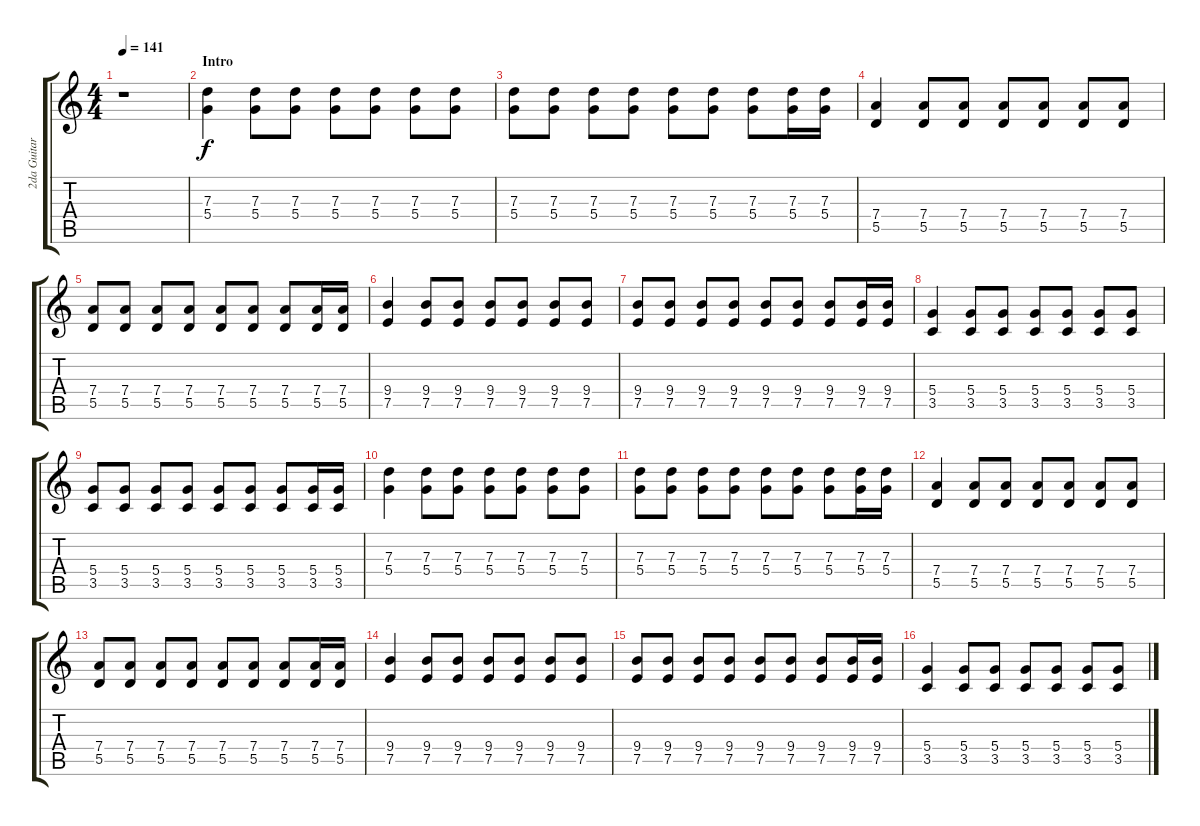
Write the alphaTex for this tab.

\track ("2da Guitarra" "2da Guitar") {instrument distortionguitar}
\staff {score tabs}
\tuning (E4 B3 G3 D3 A2 E2) {hide}
\ts (4 4)
\tempo 141
\clef g2
\ks c
r.1{dy f instrument distortionguitar} |
\section ("" "Intro")
(7.3 5.4).4 (7.3 5.4).8 (7.3 5.4).8 (7.3 5.4).8 (7.3 5.4).8 (7.3 5.4).8 (7.3 5.4).8 |
(7.3 5.4).8 (7.3 5.4).8 (7.3 5.4).8 (7.3 5.4).8 (7.3 5.4).8 (7.3 5.4).8 (7.3 5.4).8 (7.3 5.4).16 (7.3 5.4).16 |
(7.4 5.5).4 (7.4 5.5).8 (7.4 5.5).8 (7.4 5.5).8 (7.4 5.5).8 (7.4 5.5).8 (7.4 5.5).8 |
(7.4 5.5).8 (7.4 5.5).8 (7.4 5.5).8 (7.4 5.5).8 (7.4 5.5).8 (7.4 5.5).8 (7.4 5.5).8 (7.4 5.5).16 (7.4 5.5).16 |
(9.4 7.5).4 (9.4 7.5).8 (9.4 7.5).8 (9.4 7.5).8 (9.4 7.5).8 (9.4 7.5).8 (9.4 7.5).8 |
(9.4 7.5).8 (9.4 7.5).8 (9.4 7.5).8 (9.4 7.5).8 (9.4 7.5).8 (9.4 7.5).8 (9.4 7.5).8 (9.4 7.5).16 (9.4 7.5).16 |
(5.4 3.5).4 (5.4 3.5).8 (5.4 3.5).8 (5.4 3.5).8 (5.4 3.5).8 (5.4 3.5).8 (5.4 3.5).8 |
(5.4 3.5).8 (5.4 3.5).8 (5.4 3.5).8 (5.4 3.5).8 (5.4 3.5).8 (5.4 3.5).8 (5.4 3.5).8 (5.4 3.5).16 (5.4 3.5).16 |
(7.3 5.4).4 (7.3 5.4).8 (7.3 5.4).8 (7.3 5.4).8 (7.3 5.4).8 (7.3 5.4).8 (7.3 5.4).8 |
(7.3 5.4).8 (7.3 5.4).8 (7.3 5.4).8 (7.3 5.4).8 (7.3 5.4).8 (7.3 5.4).8 (7.3 5.4).8 (7.3 5.4).16 (7.3 5.4).16 |
(7.4 5.5).4 (7.4 5.5).8 (7.4 5.5).8 (7.4 5.5).8 (7.4 5.5).8 (7.4 5.5).8 (7.4 5.5).8 |
(7.4 5.5).8 (7.4 5.5).8 (7.4 5.5).8 (7.4 5.5).8 (7.4 5.5).8 (7.4 5.5).8 (7.4 5.5).8 (7.4 5.5).16 (7.4 5.5).16 |
(9.4 7.5).4 (9.4 7.5).8 (9.4 7.5).8 (9.4 7.5).8 (9.4 7.5).8 (9.4 7.5).8 (9.4 7.5).8 |
(9.4 7.5).8 (9.4 7.5).8 (9.4 7.5).8 (9.4 7.5).8 (9.4 7.5).8 (9.4 7.5).8 (9.4 7.5).8 (9.4 7.5).16 (9.4 7.5).16 |
(5.4 3.5).4 (5.4 3.5).8 (5.4 3.5).8 (5.4 3.5).8 (5.4 3.5).8 (5.4 3.5).8 (5.4 3.5).8
